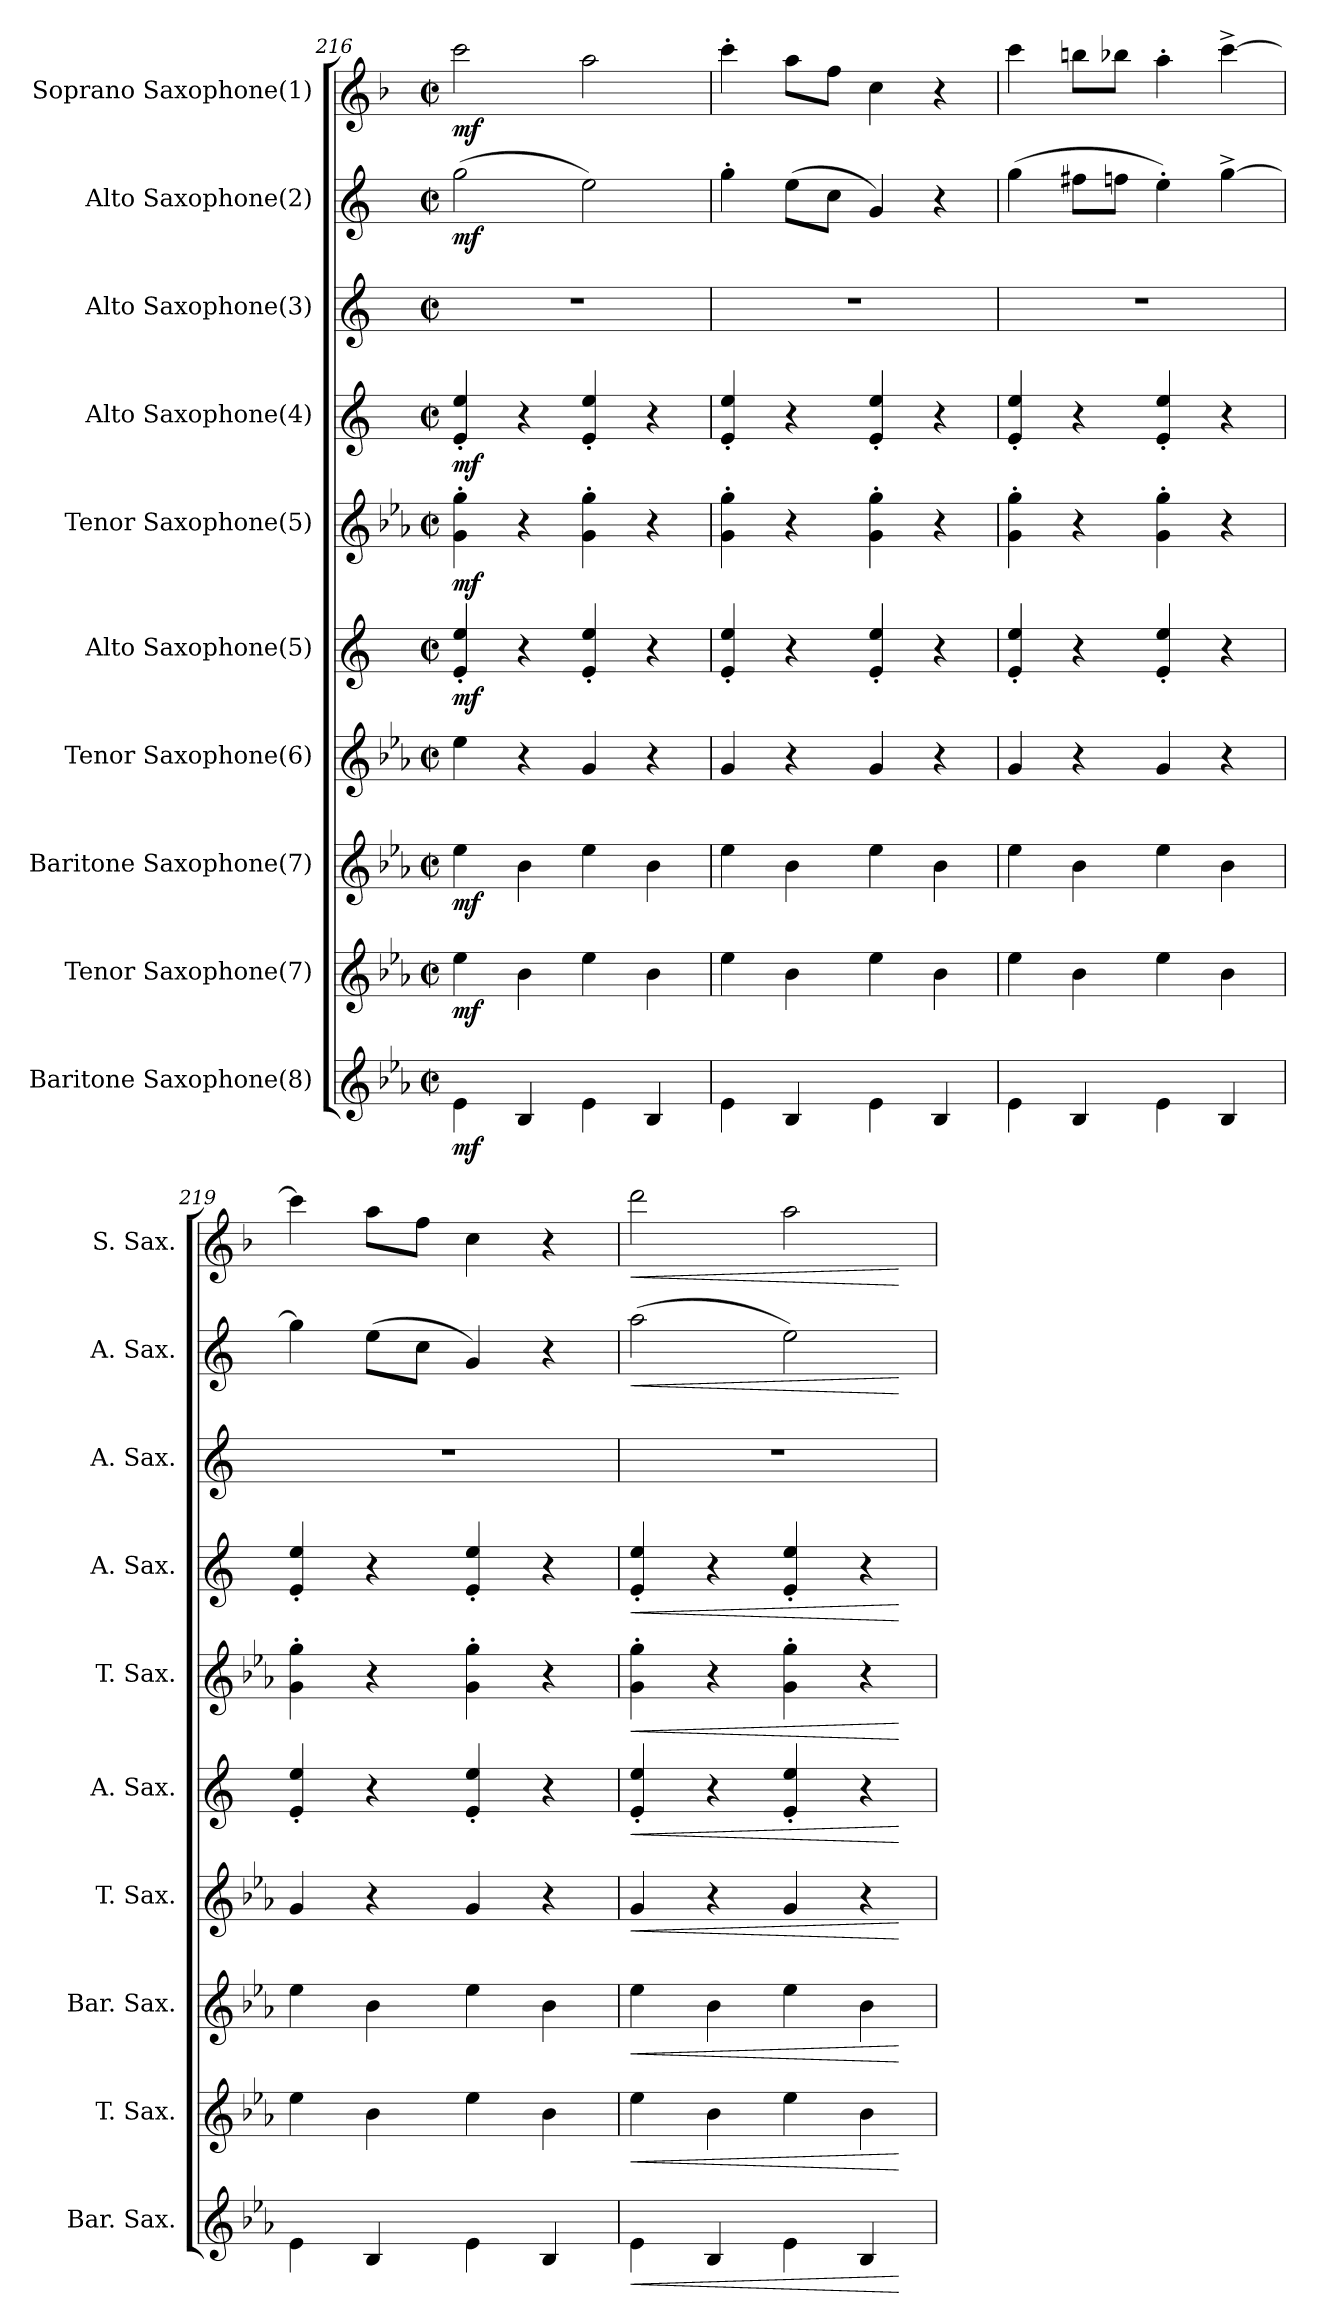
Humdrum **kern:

**kern	**dynam	**kern	**dynam	**kern	**dynam	**kern	**dynam	**kern	**dynam	**kern	**dynam	**kern	**dynam	**kern	**kern	**dynam	**kern	**dynam
*part10	*part10	*part9	*part9	*part8	*part8	*part7	*part7	*part6	*part6	*part5	*part5	*part4	*part4	*part3	*part2	*part2	*part1	*part1
*staff10	*staff10	*staff9	*staff9	*staff8	*staff8	*staff7	*staff7	*staff6	*staff6	*staff5	*staff5	*staff4	*staff4	*staff3	*staff2	*staff2	*staff1	*staff1
*I"Baritone Saxophone(8)	*	*I"Tenor Saxophone(7)	*	*I"Baritone Saxophone(7)	*	*I"Tenor Saxophone(6)	*	*I"Alto Saxophone(5)	*	*I"Tenor Saxophone(5)	*	*I"Alto Saxophone(4)	*	*I"Alto Saxophone(3)	*I"Alto Saxophone(2)	*	*I"Soprano Saxophone(1)	*
*I'Bar. Sax.	*	*I'T. Sax.	*	*I'Bar. Sax.	*	*I'T. Sax.	*	*I'A. Sax.	*	*I'T. Sax.	*	*I'A. Sax.	*	*I'A. Sax.	*I'A. Sax.	*	*I'S. Sax.	*
*clefG2	*	*clefG2	*	*clefG2	*	*clefG2	*	*clefG2	*	*clefG2	*	*clefG2	*	*clefG2	*clefG2	*	*clefG2	*
*ITrd12c21	*	*ITrd8c14	*	*ITrd12c21	*	*ITrd8c14	*	*ITrd5c9	*	*ITrd8c14	*	*ITrd5c9	*	*ITrd5c9	*ITrd5c9	*	*ITrd1c2	*
*k[b-e-a-]	*	*k[b-e-a-]	*	*k[b-e-a-]	*	*k[b-e-a-]	*	*k[b-e-a-]	*	*k[b-e-a-]	*	*k[b-e-a-]	*	*k[b-e-a-]	*k[b-e-a-]	*	*k[b-e-a-]	*
*M4/4	*	*M4/4	*	*M4/4	*	*M4/4	*	*M4/4	*	*M4/4	*	*M4/4	*	*M4/4	*M4/4	*	*M4/4	*
*met(c|)	*	*met(c|)	*	*met(c|)	*	*met(c|)	*	*met(c|)	*	*met(c|)	*	*met(c|)	*	*met(c|)	*met(c|)	*	*met(c|)	*
=216	=216	=216	=216	=216	=216	=216	=216	=216	=216	=216	=216	=216	=216	=216	=216	=216	=216	=216
!	!LO:DY:b	!	!LO:DY:b	!	!LO:DY:b	!	!LO:DY:b	!	!	!	!	!	!	!	!	!	!	!
!	!	!	!	!	!	!	!LO:DY:n=1:b	!	!LO:DY:b	!	!LO:DY:b	!	!LO:DY:b	!	!	!LO:DY:b	!	!LO:DY:b
4E-\	mf	4e-\	mf	4e-\	mf	4e-\	mf mf	4G/' 4g/'	mf	4G\' 4g\'	mf	4G/' 4g/'	mf	1r	(2b-\	mf	2bb-\	mf
4BB-/	.	4B-\	.	4B-\	.	4r	.	4r	.	4r	.	4r	.	.	.	.	.	.
4E-\	.	4e-\	.	4e-\	.	4G/	.	4G/' 4g/'	.	4G\' 4g\'	.	4G/' 4g/'	.	.	2g\)	.	2gg\	.
4BB-/	.	4B-\	.	4B-\	.	4r	.	4r	.	4r	.	4r	.	.	.	.	.	.
=217	=217	=217	=217	=217	=217	=217	=217	=217	=217	=217	=217	=217	=217	=217	=217	=217	=217	=217
4E-\	.	4e-\	.	4e-\	.	4G/	.	4G/' 4g/'	.	4G\' 4g\'	.	4G/' 4g/'	.	1r	4b-'\	.	4bb-'\	.
4BB-/	.	4B-\	.	4B-\	.	4r	.	4r	.	4r	.	4r	.	.	(8g\L	.	8gg\L	.
.	.	.	.	.	.	.	.	.	.	.	.	.	.	.	8e-\J	.	8ee-\J	.
4E-\	.	4e-\	.	4e-\	.	4G/	.	4G/' 4g/'	.	4G\' 4g\'	.	4G/' 4g/'	.	.	4B-/)	.	4b-\	.
4BB-/	.	4B-\	.	4B-\	.	4r	.	4r	.	4r	.	4r	.	.	4r	.	4r	.
=218	=218	=218	=218	=218	=218	=218	=218	=218	=218	=218	=218	=218	=218	=218	=218	=218	=218	=218
4E-\	.	4e-\	.	4e-\	.	4G/	.	4G/' 4g/'	.	4G\' 4g\'	.	4G/' 4g/'	.	1r	(4b-\	.	4bb-\	.
4BB-/	.	4B-\	.	4B-\	.	4r	.	4r	.	4r	.	4r	.	.	8an\L	.	8aan\L	.
.	.	.	.	.	.	.	.	.	.	.	.	.	.	.	8a-X\J	.	8aa-X\J	.
4E-\	.	4e-\	.	4e-\	.	4G/	.	4G/' 4g/'	.	4G\' 4g\'	.	4G/' 4g/'	.	.	4g'\)	.	4gg'\	.
4BB-/	.	4B-\	.	4B-\	.	4r	.	4r	.	4r	.	4r	.	.	[4b-^\	.	[4bb-^\	.
=219	=219	=219	=219	=219	=219	=219	=219	=219	=219	=219	=219	=219	=219	=219	=219	=219	=219	=219
4E-\	.	4e-\	.	4e-\	.	4G/	.	4G/' 4g/'	.	4G\' 4g\'	.	4G/' 4g/'	.	1r	4b-\]	.	4bb-\]	.
4BB-/	.	4B-\	.	4B-\	.	4r	.	4r	.	4r	.	4r	.	.	(8g\L	.	8gg\L	.
.	.	.	.	.	.	.	.	.	.	.	.	.	.	.	8e-\J	.	8ee-\J	.
4E-\	.	4e-\	.	4e-\	.	4G/	.	4G/' 4g/'	.	4G\' 4g\'	.	4G/' 4g/'	.	.	4B-/)	.	4b-\	.
4BB-/	.	4B-\	.	4B-\	.	4r	.	4r	.	4r	.	4r	.	.	4r	.	4r	.
=220	=220	=220	=220	=220	=220	=220	=220	=220	=220	=220	=220	=220	=220	=220	=220	=220	=220	=220
!	!LO:HP:b	!	!LO:HP:b	!	!LO:HP:b	!	!LO:HP:b	!	!LO:HP:b	!	!LO:HP:b	!	!LO:HP:b	!	!	!LO:HP:b	!	!LO:HP:b
4E-\	<	4e-\	<	4e-\	<	4G/	<	4G/' 4g/'	<	4G\' 4g\'	<	4G/' 4g/'	<	1r	(2cc\	<	2ccc\	<
4BB-/	.	4B-\	.	4B-\	.	4r	.	4r	.	4r	.	4r	.	.	.	.	.	.
4E-\	.	4e-\	.	4e-\	.	4G/	.	4G/' 4g/'	.	4G\' 4g\'	.	4G/' 4g/'	.	.	2g\)	.	2gg\	.
4BB-/	.	4B-\	.	4B-\	.	4r	.	4r	.	4r	.	4r	.	.	.	.	.	.
.	[	.	[	.	[	.	[	.	[	.	[	.	[	.	.	[	.	[
=	=	=	=	=	=	=	=	=	=	=	=	=	=	=	=	=	=	=
*-	*-	*-	*-	*-	*-	*-	*-	*-	*-	*-	*-	*-	*-	*-	*-	*-	*-	*-
